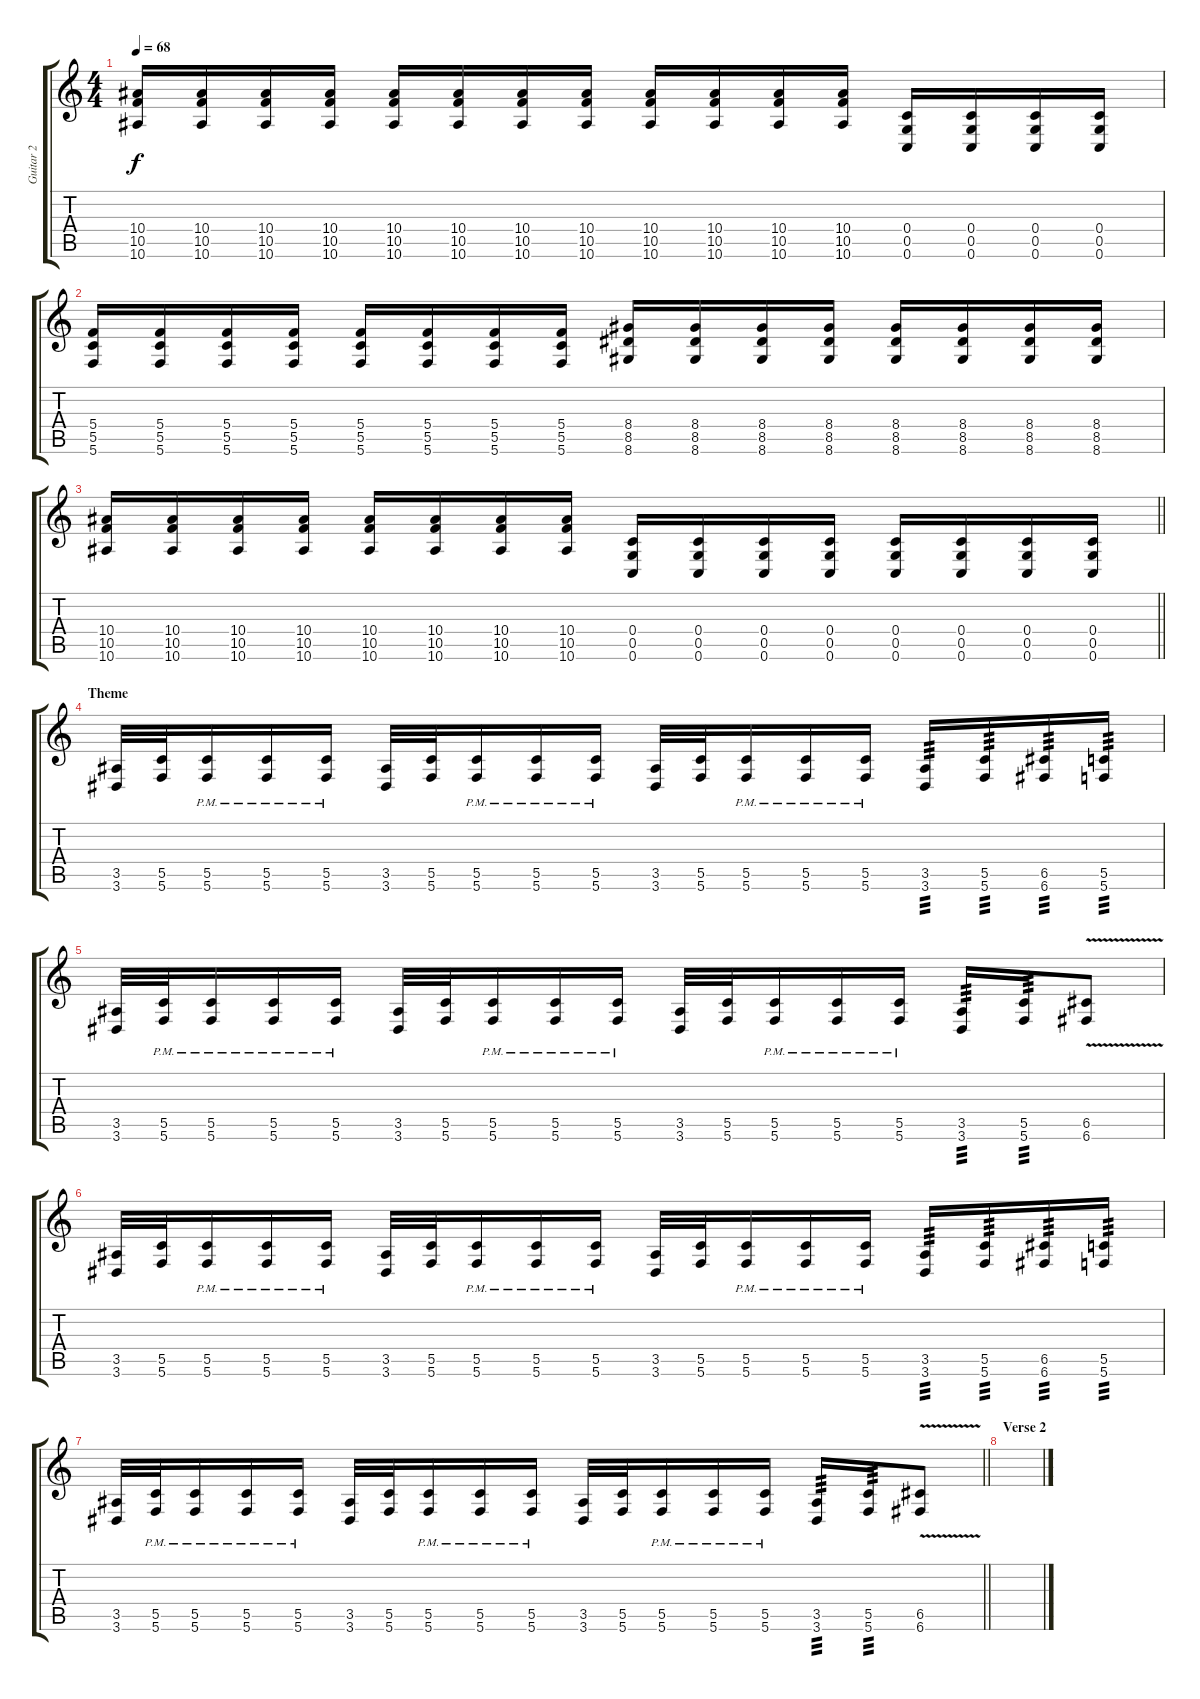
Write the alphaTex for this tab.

\track ("Guitar 2" "Guitar 2") {instrument distortionguitar}
\staff {score tabs}
\tuning (D4 A3 F3 C3 G2 C2) {hide}
\ts (4 4)
\tempo 68
\clef g2
\ks c
(10.4 10.5 10.6).16{dy f} (10.4 10.5 10.6).16 (10.4 10.5 10.6).16 (10.4 10.5 10.6).16 (10.4 10.5 10.6).16 (10.4 10.5 10.6).16 (10.4 10.5 10.6).16 (10.4 10.5 10.6).16 (10.4 10.5 10.6).16 (10.4 10.5 10.6).16 (10.4 10.5 10.6).16 (10.4 10.5 10.6).16 (0.4 0.5 0.6).16 (0.4 0.5 0.6).16 (0.4 0.5 0.6).16 (0.4 0.5 0.6).16 |
(5.4 5.5 5.6).16 (5.4 5.5 5.6).16 (5.4 5.5 5.6).16 (5.4 5.5 5.6).16 (5.4 5.5 5.6).16 (5.4 5.5 5.6).16 (5.4 5.5 5.6).16 (5.4 5.5 5.6).16 (8.4 8.5 8.6).16 (8.4 8.5 8.6).16 (8.4 8.5 8.6).16 (8.4 8.5 8.6).16 (8.4 8.5 8.6).16 (8.4 8.5 8.6).16 (8.4 8.5 8.6).16 (8.4 8.5 8.6).16 |
\barLineRight lightlight
(10.4 10.5 10.6).16 (10.4 10.5 10.6).16 (10.4 10.5 10.6).16 (10.4 10.5 10.6).16 (10.4 10.5 10.6).16 (10.4 10.5 10.6).16 (10.4 10.5 10.6).16 (10.4 10.5 10.6).16 (0.4 0.5 0.6).16 (0.4 0.5 0.6).16 (0.4 0.5 0.6).16 (0.4 0.5 0.6).16 (0.4 0.5 0.6).16 (0.4 0.5 0.6).16 (0.4 0.5 0.6).16 (0.4 0.5 0.6).16 |
\section ("" "Theme")
(3.5 3.6).32{beam merge} (5.5 5.6).32 (5.5{pm} 5.6{pm}).16 (5.5{pm} 5.6{pm}).16 (5.5{pm} 5.6{pm}).16 (3.5 3.6).32 (5.5 5.6).32 (5.5{pm} 5.6{pm}).16 (5.5{pm} 5.6{pm}).16{beam merge} (5.5{pm} 5.6{pm}).16 (3.5 3.6).32 (5.5 5.6).32 (5.5{pm} 5.6{pm}).16 (5.5{pm} 5.6{pm}).16{beam merge} (5.5{pm} 5.6{pm}).16 (3.5 3.6).16{tp 3} (5.5 5.6).16{tp 3} (6.5 6.6).16{tp 3} (5.5 5.6).16{tp 3} |
(3.5 3.6).32{beam merge} (5.5{pm} 5.6{pm}).32 (5.5{pm} 5.6{pm}).16 (5.5{pm} 5.6{pm}).16 (5.5{pm} 5.6{pm}).16 (3.5 3.6).32 (5.5 5.6).32 (5.5{pm} 5.6{pm}).16 (5.5{pm} 5.6{pm}).16{beam merge} (5.5{pm} 5.6{pm}).16 (3.5 3.6).32 (5.5 5.6).32 (5.5{pm} 5.6{pm}).16 (5.5{pm} 5.6{pm}).16{beam merge} (5.5{pm} 5.6{pm}).16 (3.5 3.6).16{tp 3} (5.5 5.6).16{tp 3} (6.5{v} 6.6{v}).8 |
(3.5 3.6).32{beam merge} (5.5 5.6).32 (5.5{pm} 5.6{pm}).16 (5.5{pm} 5.6{pm}).16 (5.5{pm} 5.6{pm}).16 (3.5 3.6).32 (5.5 5.6).32 (5.5{pm} 5.6{pm}).16 (5.5{pm} 5.6{pm}).16{beam merge} (5.5{pm} 5.6{pm}).16 (3.5 3.6).32 (5.5 5.6).32 (5.5{pm} 5.6{pm}).16 (5.5{pm} 5.6{pm}).16{beam merge} (5.5{pm} 5.6{pm}).16 (3.5 3.6).16{tp 3} (5.5 5.6).16{tp 3} (6.5 6.6).16{tp 3} (5.5 5.6).16{tp 3} |
\barLineRight lightlight
(3.5 3.6).32{beam merge} (5.5{pm} 5.6{pm}).32 (5.5{pm} 5.6{pm}).16 (5.5{pm} 5.6{pm}).16 (5.5{pm} 5.6{pm}).16 (3.5 3.6).32 (5.5 5.6).32 (5.5{pm} 5.6{pm}).16 (5.5{pm} 5.6{pm}).16{beam merge} (5.5{pm} 5.6{pm}).16 (3.5 3.6).32 (5.5 5.6).32 (5.5{pm} 5.6{pm}).16 (5.5{pm} 5.6{pm}).16{beam merge} (5.5{pm} 5.6{pm}).16 (3.5 3.6).16{tp 3} (5.5 5.6).16{tp 3} (6.5{v} 6.6{v}).8 |
\section ("" "Verse 2")
